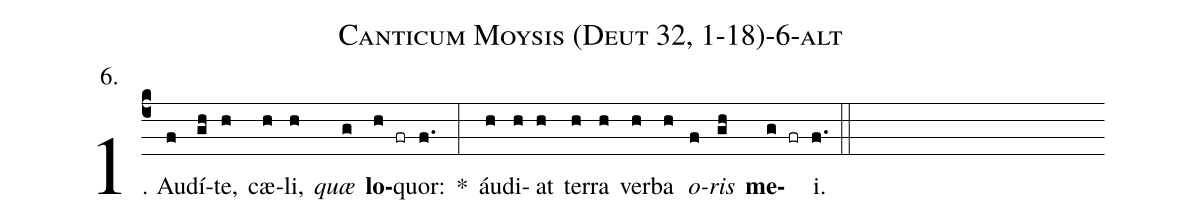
name: Canticum Moysis (Deut 32, 1-18)-6-alt;
annotation: 6.;
%%
(c4)1. Au(f)dí(gh)te,(h) cæ(h)li,(h) <i>quæ</i>(g) <b>lo</b>(h fr)quor:(f.) *(:) áu(h)di(h)at(h) ter(h)ra(h) ver(h)ba(h) <i>o</i>(f)<i>ris</i>(gh) <b>me</b>(g fr)i.(f.) (::)
